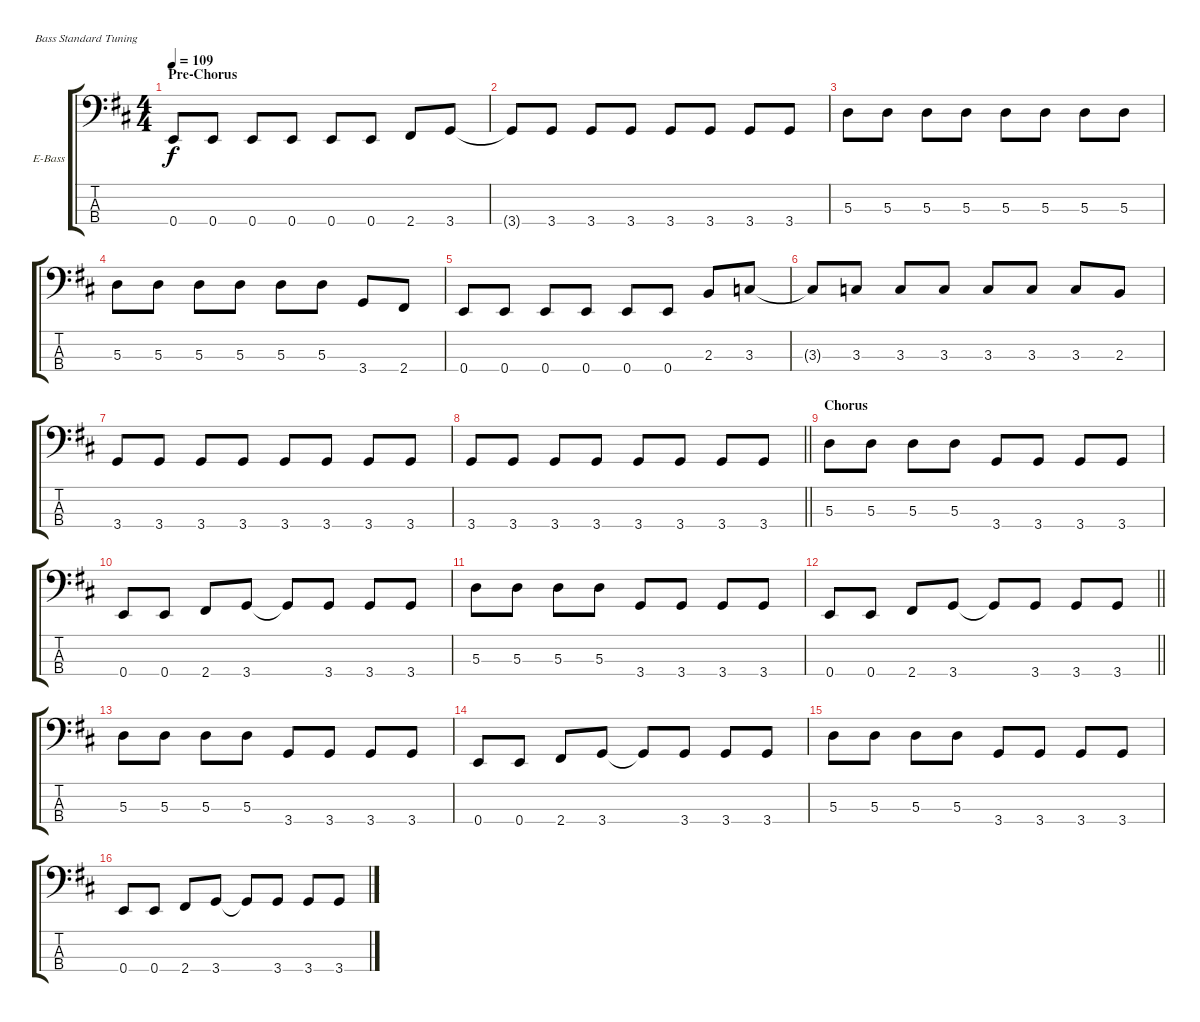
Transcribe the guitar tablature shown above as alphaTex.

\bracketExtendMode groupsimilarinstruments
\firstSystemTrackNameOrientation horizontal
\otherSystemsTrackNameOrientation horizontal
\track ("Bass" "E-Bass") {instrument electricbassfinger}
\staff {score tabs}
\tuning (G2 D2 A1 E1)
\ts (4 4)
\section ("" "Pre-Chorus")
\tempo 109
\clef f4
\ks d
0.4.8{dy f} 0.4.8 0.4.8 0.4.8 0.4.8 0.4.8 2.4.8 3.4.8 |
3.4{t}.8 3.4.8 3.4.8 3.4.8 3.4.8 3.4.8 3.4.8 3.4.8 |
5.3.8 5.3.8 5.3.8 5.3.8 5.3.8 5.3.8 5.3.8 5.3.8 |
5.3.8 5.3.8 5.3.8 5.3.8 5.3.8 5.3.8 3.4.8 2.4.8 |
0.4.8 0.4.8 0.4.8 0.4.8 0.4.8 0.4.8 2.3.8 3.3.8 |
3.3{t}.8 3.3.8 3.3.8 3.3.8 3.3.8 3.3.8 3.3.8 2.3.8 |
3.4.8 3.4.8 3.4.8 3.4.8 3.4.8 3.4.8 3.4.8 3.4.8 |
\barLineRight lightlight
3.4.8 3.4.8 3.4.8 3.4.8 3.4.8 3.4.8 3.4.8 3.4.8 |
\section ("" "Chorus")
5.3.8 5.3.8 5.3.8 5.3.8 3.4.8 3.4.8 3.4.8 3.4.8 |
0.4.8 0.4.8 2.4.8 3.4.8 3.4{t}.8 3.4.8 3.4.8 3.4.8 |
5.3.8 5.3.8 5.3.8 5.3.8 3.4.8 3.4.8 3.4.8 3.4.8 |
\barLineRight lightlight
0.4.8 0.4.8 2.4.8 3.4.8 3.4{t}.8 3.4.8 3.4.8 3.4.8 |
5.3.8 5.3.8 5.3.8 5.3.8 3.4.8 3.4.8 3.4.8 3.4.8 |
0.4.8 0.4.8 2.4.8 3.4.8 3.4{t}.8 3.4.8 3.4.8 3.4.8 |
5.3.8 5.3.8 5.3.8 5.3.8 3.4.8 3.4.8 3.4.8 3.4.8 |
0.4.8 0.4.8 2.4.8 3.4.8 3.4{t}.8 3.4.8 3.4.8 3.4.8
